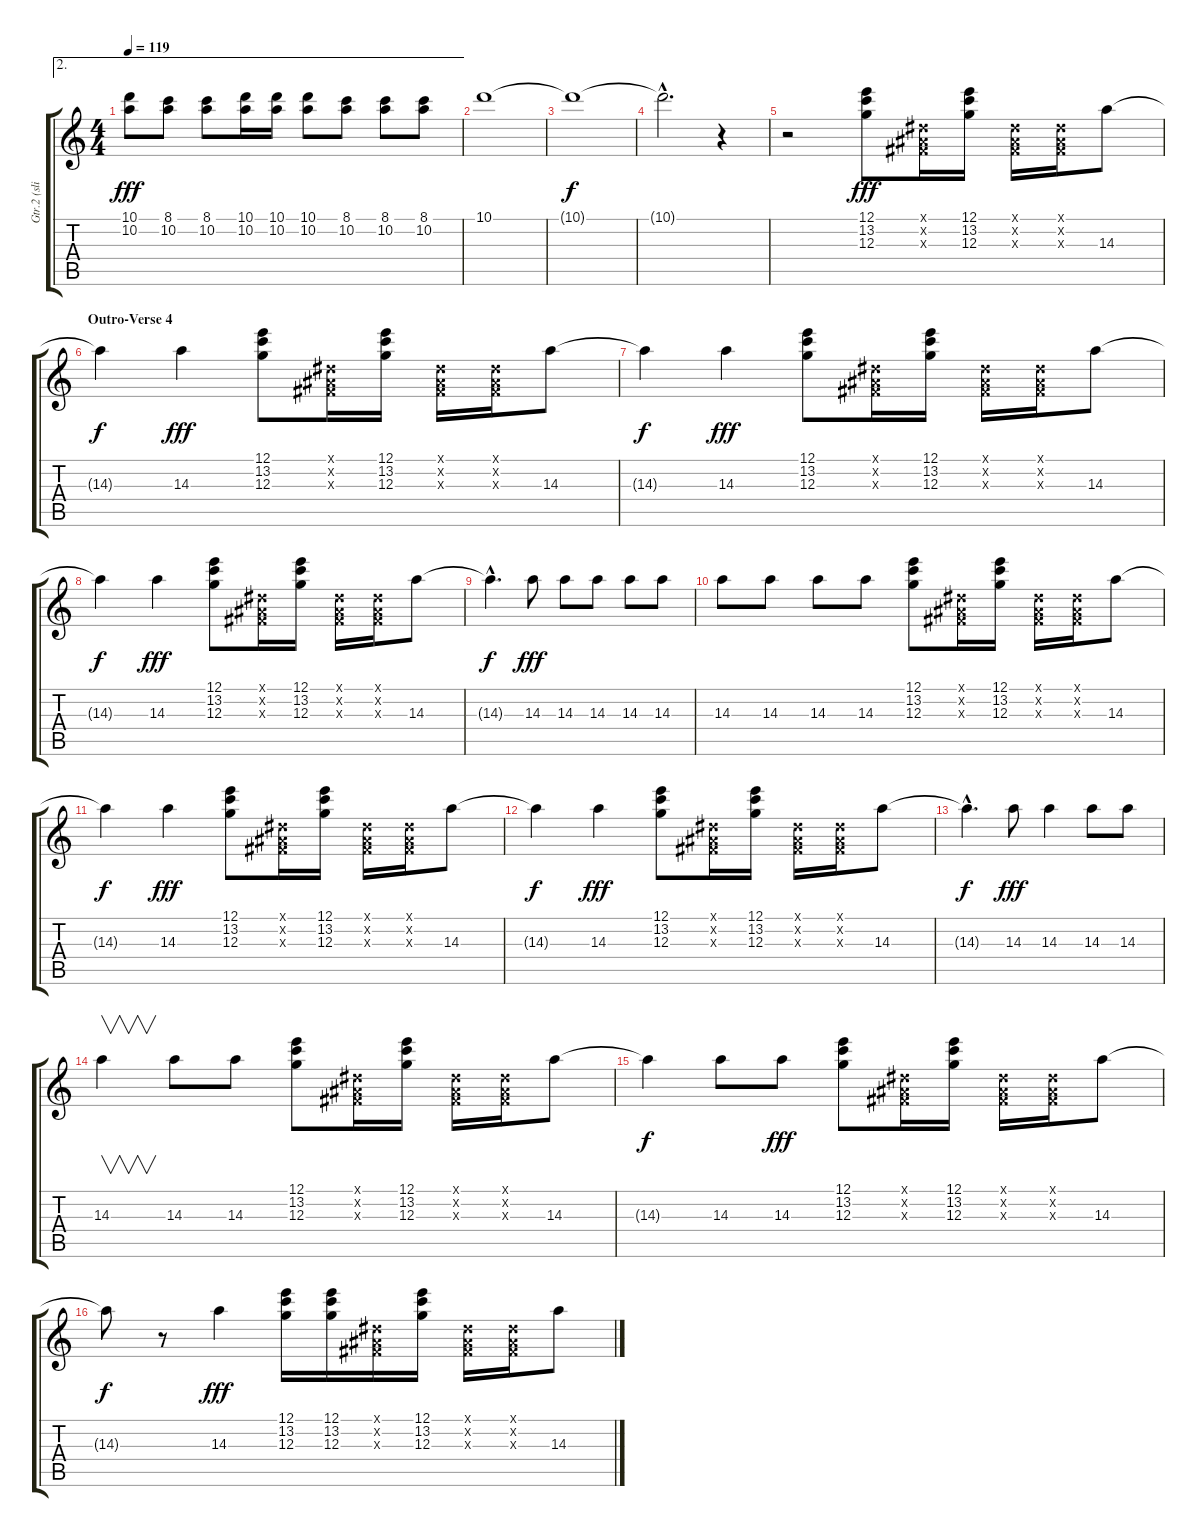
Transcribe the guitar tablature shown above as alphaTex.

\track ("Gtr.2 (slight dist.)" "Gtr.2 (sli") {instrument overdrivenguitar}
\staff {score tabs}
\tuning (E4 B3 G3 D3 A2 E2) {hide}
\ae 2
\ts (4 4)
\tempo 119
\clef g2
\ks c
(10.1 10.2).8{dy fff} (8.1 10.2).8 (8.1 10.2).8 (10.1 10.2).16 (10.1 10.2).16 (10.1 10.2).8 (8.1 10.2).8 (8.1 10.2).8 (8.1 10.2).8 |
10.1.1 |
10.1{t}.1{dy f} |
10.1{hac t}.2{d} r.4 |
r.2 (12.1 13.2 12.3).8{dy fff} (-1.1{x} -1.2{x} -1.3{x}).16 (12.1 13.2 12.3).16 (-1.1{x} -1.2{x} -1.3{x}).16 (-1.1{x} -1.2{x} -1.3{x}).16 14.3.8 |
\section ("" "Outro-Verse 4")
14.3{t}.4{dy f} 14.3.4{dy fff} (12.1 13.2 12.3).8 (-1.1{x} -1.2{x} -1.3{x}).16 (12.1 13.2 12.3).16 (-1.1{x} -1.2{x} -1.3{x}).16 (-1.1{x} -1.2{x} -1.3{x}).16 14.3.8 |
14.3{t}.4{dy f} 14.3.4{dy fff} (12.1 13.2 12.3).8 (-1.1{x} -1.2{x} -1.3{x}).16 (12.1 13.2 12.3).16 (-1.1{x} -1.2{x} -1.3{x}).16 (-1.1{x} -1.2{x} -1.3{x}).16 14.3.8 |
14.3{t}.4{dy f} 14.3.4{dy fff} (12.1 13.2 12.3).8 (-1.1{x} -1.2{x} -1.3{x}).16 (12.1 13.2 12.3).16 (-1.1{x} -1.2{x} -1.3{x}).16 (-1.1{x} -1.2{x} -1.3{x}).16 14.3.8 |
14.3{hac t}.4{d dy f} 14.3.8{dy fff} 14.3.8 14.3.8 14.3.8 14.3.8 |
14.3.8 14.3.8 14.3.8 14.3.8 (12.1 13.2 12.3).8 (-1.1{x} -1.2{x} -1.3{x}).16 (12.1 13.2 12.3).16 (-1.1{x} -1.2{x} -1.3{x}).16 (-1.1{x} -1.2{x} -1.3{x}).16 14.3.8 |
14.3{t}.4{dy f} 14.3.4{dy fff} (12.1 13.2 12.3).8 (-1.1{x} -1.2{x} -1.3{x}).16 (12.1 13.2 12.3).16 (-1.1{x} -1.2{x} -1.3{x}).16 (-1.1{x} -1.2{x} -1.3{x}).16 14.3.8 |
14.3{t}.4{dy f} 14.3.4{dy fff} (12.1 13.2 12.3).8 (-1.1{x} -1.2{x} -1.3{x}).16 (12.1 13.2 12.3).16 (-1.1{x} -1.2{x} -1.3{x}).16 (-1.1{x} -1.2{x} -1.3{x}).16 14.3.8 |
14.3{hac t}.4{d dy f} 14.3.8{dy fff} 14.3.4 14.3.8 14.3.8 |
14.3.4{v} 14.3.8 14.3.8 (12.1 13.2 12.3).8 (-1.1{x} -1.2{x} -1.3{x}).16 (12.1 13.2 12.3).16 (-1.1{x} -1.2{x} -1.3{x}).16 (-1.1{x} -1.2{x} -1.3{x}).16 14.3.8 |
14.3{t}.4{dy f} 14.3.8 14.3.8{dy fff} (12.1 13.2 12.3).8 (-1.1{x} -1.2{x} -1.3{x}).16 (12.1 13.2 12.3).16 (-1.1{x} -1.2{x} -1.3{x}).16 (-1.1{x} -1.2{x} -1.3{x}).16 14.3.8 |
14.3{t}.8{dy f} r.8 14.3.4{dy fff} (12.1 13.2 12.3).16 (12.1 13.2 12.3).16 (-1.1{x} -1.2{x} -1.3{x}).16 (12.1 13.2 12.3).16 (-1.1{x} -1.2{x} -1.3{x}).16 (-1.1{x} -1.2{x} -1.3{x}).16 14.3.8
